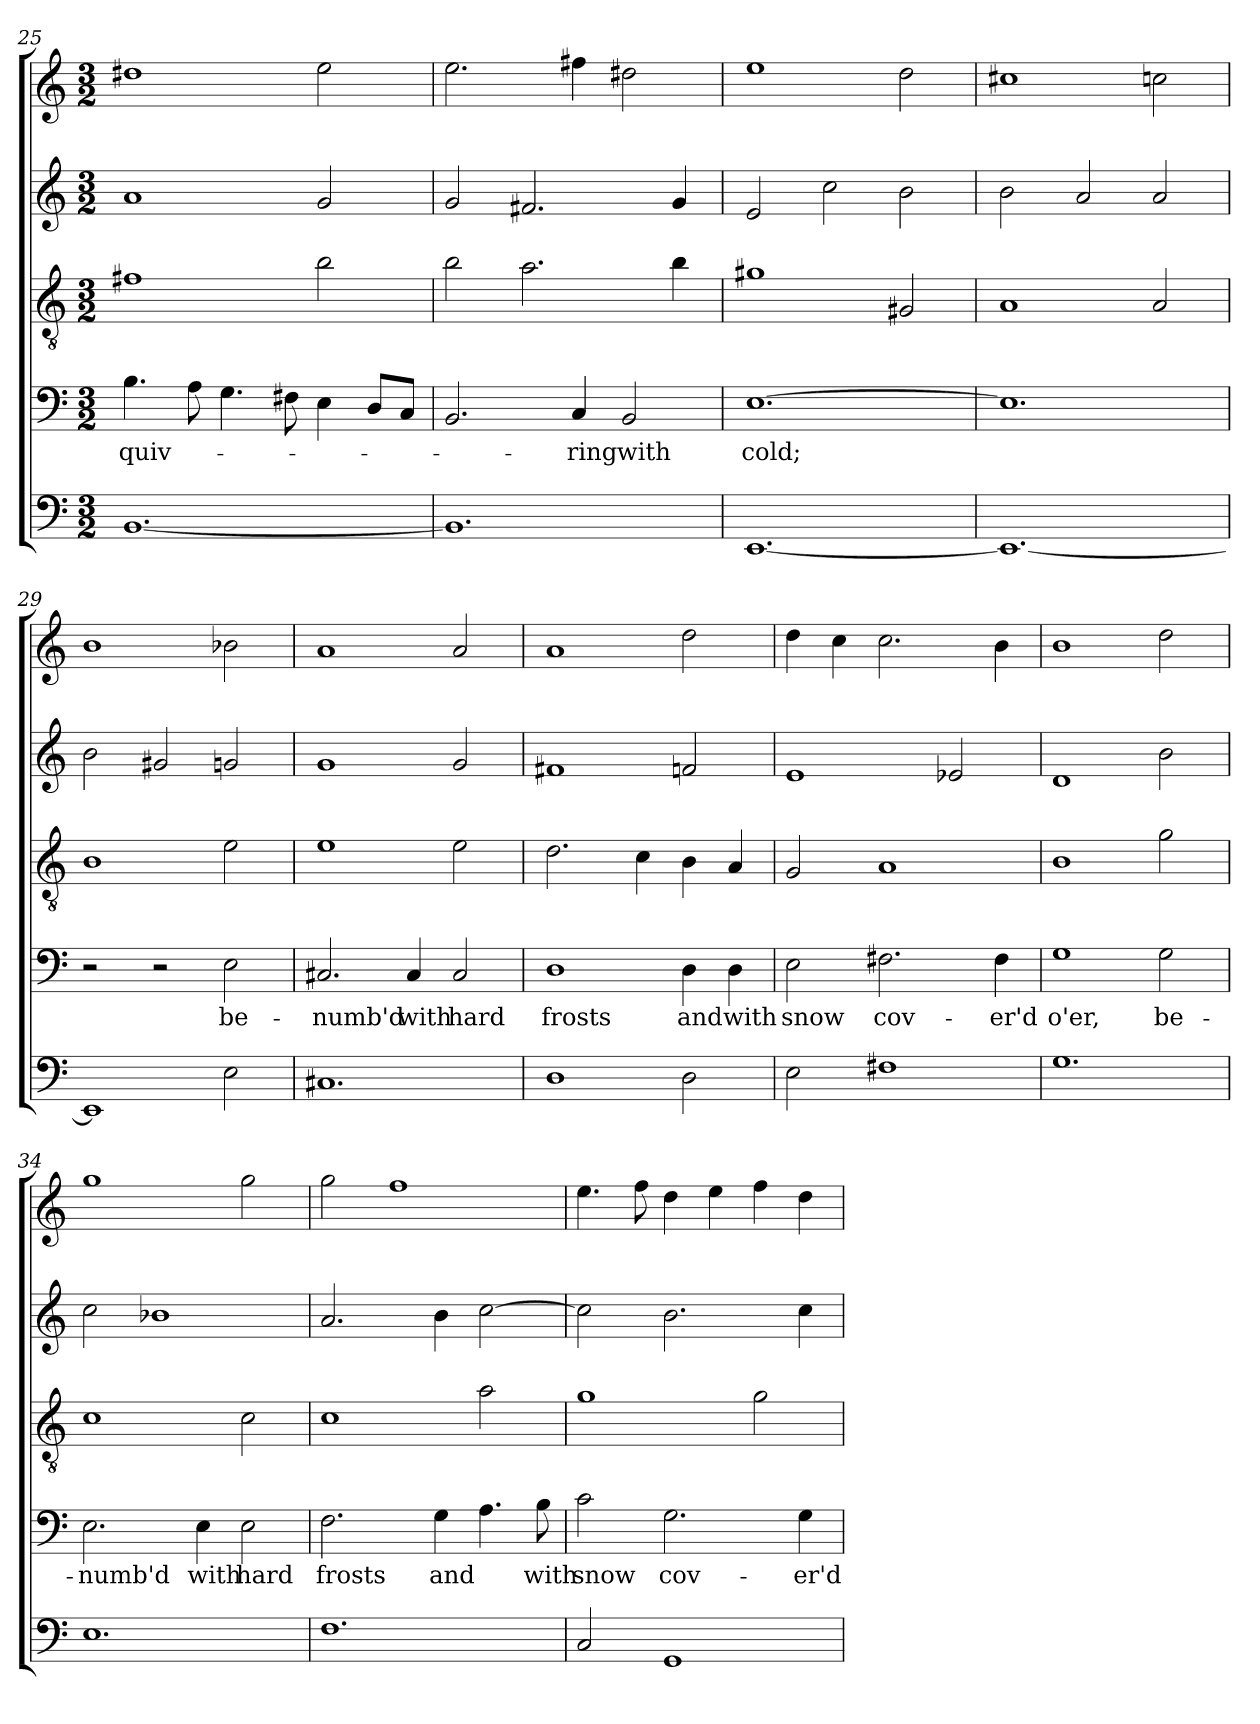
**kern	**kern	**text	**kern	**kern	**kern
*part5	*part4	*part4	*part3	*part2	*part1
*staff5	*staff4	*staff4	*staff3	*staff2	*staff1
!!LO:PB:g=z
*clefF4	*clefF4	*	*clefGv2	*clefG2	*clefG2
*k[]	*k[]	*	*k[]	*k[]	*k[]
*M3/2	*M3/2	*	*M3/2	*M3/2	*M3/2
=25	=25	=25	=25	=25	=25
!	!	!LO:LY:b	!	!	!
[1.BB	4.B\	quiv-	1f#X	1a	1dd#X
.	8A\	.	.	.	.
.	4.G\	.	.	.	.
.	8F#X\	.	.	.	.
.	4E\	.	2b\	2g/	2ee\
.	8D/L	.	.	.	.
.	8C/J	.	.	.	.
=26	=26	=26	=26	=26	=26
1.BB]	2.BB/	.	2b\	2g/	2.ee\
.	.	.	2.a\	2.f#X/	.
!	!	!LO:LY:b	!	!	!
.	4C/	-ring	.	.	4ff#X\
!	!	!LO:LY:b	!	!	!
.	2BB/	with	.	.	2dd#X\
.	.	.	4b\	4g/	.
=27	=27	=27	=27	=27	=27
!	!	!LO:LY:b	!	!	!
[1.EE	[1.E	cold;	1g#X	2e/	1ee
.	.	.	.	2cc\	.
.	.	.	2G#X/	2b\	2dd\
=28	=28	=28	=28	=28	=28
1.EE_	1.E]	.	1A	2b\	1cc#X
.	.	.	.	2a/	.
.	.	.	2A/	2a/	2ccn\
=29	=29	=29	=29	=29	=29
1EE]	2r	.	1B	2b\	1b
.	2r	.	.	2g#X/	.
!	!	!LO:LY:b	!	!	!
2E\	2E\	be-	2e\	2gn/	2b-X\
=30	=30	=30	=30	=30	=30
!	!	!LO:LY:b	!	!	!
1.C#X	2.C#X/	-numb'd	1e	1g	1a
!	!	!LO:LY:b	!	!	!
.	4C#/	with	.	.	.
!	!	!LO:LY:b	!	!	!
.	2C#/	hard	2e\	2g/	2a/
!!LO:LB:g=z
=31	=31	=31	=31	=31	=31
!	!	!LO:LY:b	!	!	!
1D	1D	frosts	2.d\	1f#X	1a
.	.	.	4c\	.	.
!	!	!LO:LY:b	!	!	!
2D\	4D\	and	4B\	2fn/	2dd\
!	!	!LO:LY:b	!	!	!
.	4D\	with	4A/	.	.
=32	=32	=32	=32	=32	=32
!	!	!LO:LY:b	!	!	!
2E\	2E\	snow	2G/	1e	4dd\
.	.	.	.	.	4cc\
!	!	!LO:LY:b	!	!	!
1F#X	2.F#X\	cov-	1A	.	2.cc\
.	.	.	.	2e-X/	.
!	!	!LO:LY:b	!	!	!
.	4F#\	-er'd	.	.	4b\
=33	=33	=33	=33	=33	=33
!	!	!LO:LY:b	!	!	!
1.G	1G	o'er,	1B	1d	1b
!	!	!LO:LY:b	!	!	!
.	2G\	be-	2g\	2b\	2dd\
=34	=34	=34	=34	=34	=34
!	!	!LO:LY:b	!	!	!
1.E	2.E\	-numb'd	1c	2cc\	1gg
.	.	.	.	1b-X	.
!	!	!LO:LY:b	!	!	!
.	4E\	with	.	.	.
!	!	!LO:LY:b	!	!	!
.	2E\	hard	2c\	.	2gg\
=35	=35	=35	=35	=35	=35
!	!	!LO:LY:b	!	!	!
1.F	2.F\	frosts	1c	2.a/	2gg\
.	.	.	.	.	1ff
!	!	!LO:LY:b	!	!	!
.	4G\	and	.	4b\	.
.	4.A\	.	2a\	[2cc\	.
!	!	!LO:LY:b	!	!	!
.	8B\	with	.	.	.
=36	=36	=36	=36	=36	=36
!	!	!LO:LY:b	!	!	!
2C/	2c\	snow	1g	2cc\]	4.ee\
.	.	.	.	.	8ff\
!	!	!LO:LY:b	!	!	!
1GG	2.G\	cov-	.	2.b\	4dd\
.	.	.	.	.	4ee\
.	.	.	2g\	.	4ff\
!	!	!LO:LY:b	!	!	!
.	4G\	-er'd	.	4cc\	4dd\
=	=	=	=	=	=
*-	*-	*-	*-	*-	*-
